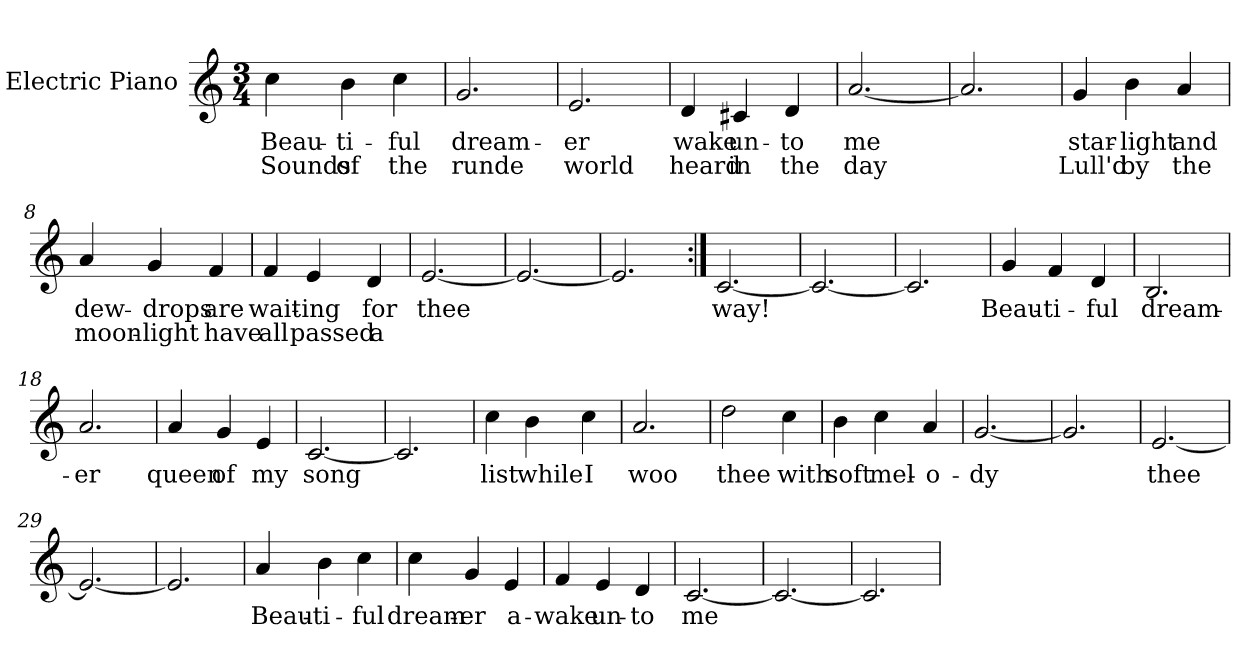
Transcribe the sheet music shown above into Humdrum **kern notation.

**kern	**text	**text
*part1	*part1	*part1
*staff1	*staff1	*staff1
*I"Electric Piano	*	*
*I'E.Pno	*	*
*clefG2	*	*
*k[]	*	*
*C:	*	*
*M3/4	*	*
=1	=1	=1
4cc\	Beau-	Sounds
4b\	-ti-	of
4cc\	-ful	the
=2	=2	=2
2.g/	dream-	runde
=3	=3	=3
2.e/	-er	world
=4	=4	=4
4d/	wake	heard
4c#X/	un-	in
4d/	-to	the
=5	=5	=5
[2.a/	me	day
=6	=6	=6
2.a/]	.	.
=7	=7	=7
4g/	star-	Lull'd
4b\	-light	by
4a/	and	the
!!LO:LB:g=z
=8	=8	=8
4a/	dew-	moon-
4g/	drops	-light
4f/	are	have
=9	=9	=9
4f/	wait-	all
4e/	-ing	passed
4d/	for	a
=10	=10	=10
[2.e/	thee	.
=11	=11	=11
2.e/_	.	.
=12	=12	=12
2.e/]	.	.
!!LO:LB:g=z
=13:|!	=13:|!	=13:|!
[2.c/	way!	.
=14	=14	=14
2.c/_	.	.
=15	=15	=15
2.c/]	.	.
=16	=16	=16
4g/	Beau-	.
4f/	-ti-	.
4d/	-ful	.
=17	=17	=17
2.B/	dream-	.
=18	=18	=18
2.a/	-er	.
=19	=19	=19
4a/	queen	.
4g/	of	.
4e/	my	.
=20	=20	=20
[2.c/	song	.
=21	=21	=21
2.c/]	.	.
!!LO:LB:g=z
=22	=22	=22
4cc\	list	.
4b\	while	.
4cc\	I	.
=23	=23	=23
2.a/	woo	.
=24	=24	=24
2dd\	thee	.
4cc\	with	.
=25	=25	=25
4b\	soft	.
4cc\	mel-	.
4a/	-o-	.
=26	=26	=26
[2.g/	-dy	.
=27	=27	=27
2.g/]	.	.
!!LO:LB:g=z
=28	=28	=28
[2.e/	thee	.
=29	=29	=29
2.e/_	.	.
=30	=30	=30
2.e/]	.	.
=31	=31	=31
4a/	Beau-	.
4b\	-ti-	.
4cc\	-ful	.
=32	=32	=32
4cc\	dream-	.
4g/	-er	.
4e/	a-	.
=33	=33	=33
4f/	-wake	.
4e/	un-	.
4d/	-to	.
=34	=34	=34
[2.c/	me	.
=35	=35	=35
2.c/_	.	.
=36	=36	=36
2.c/]	.	.
=	=	=
*-	*-	*-
